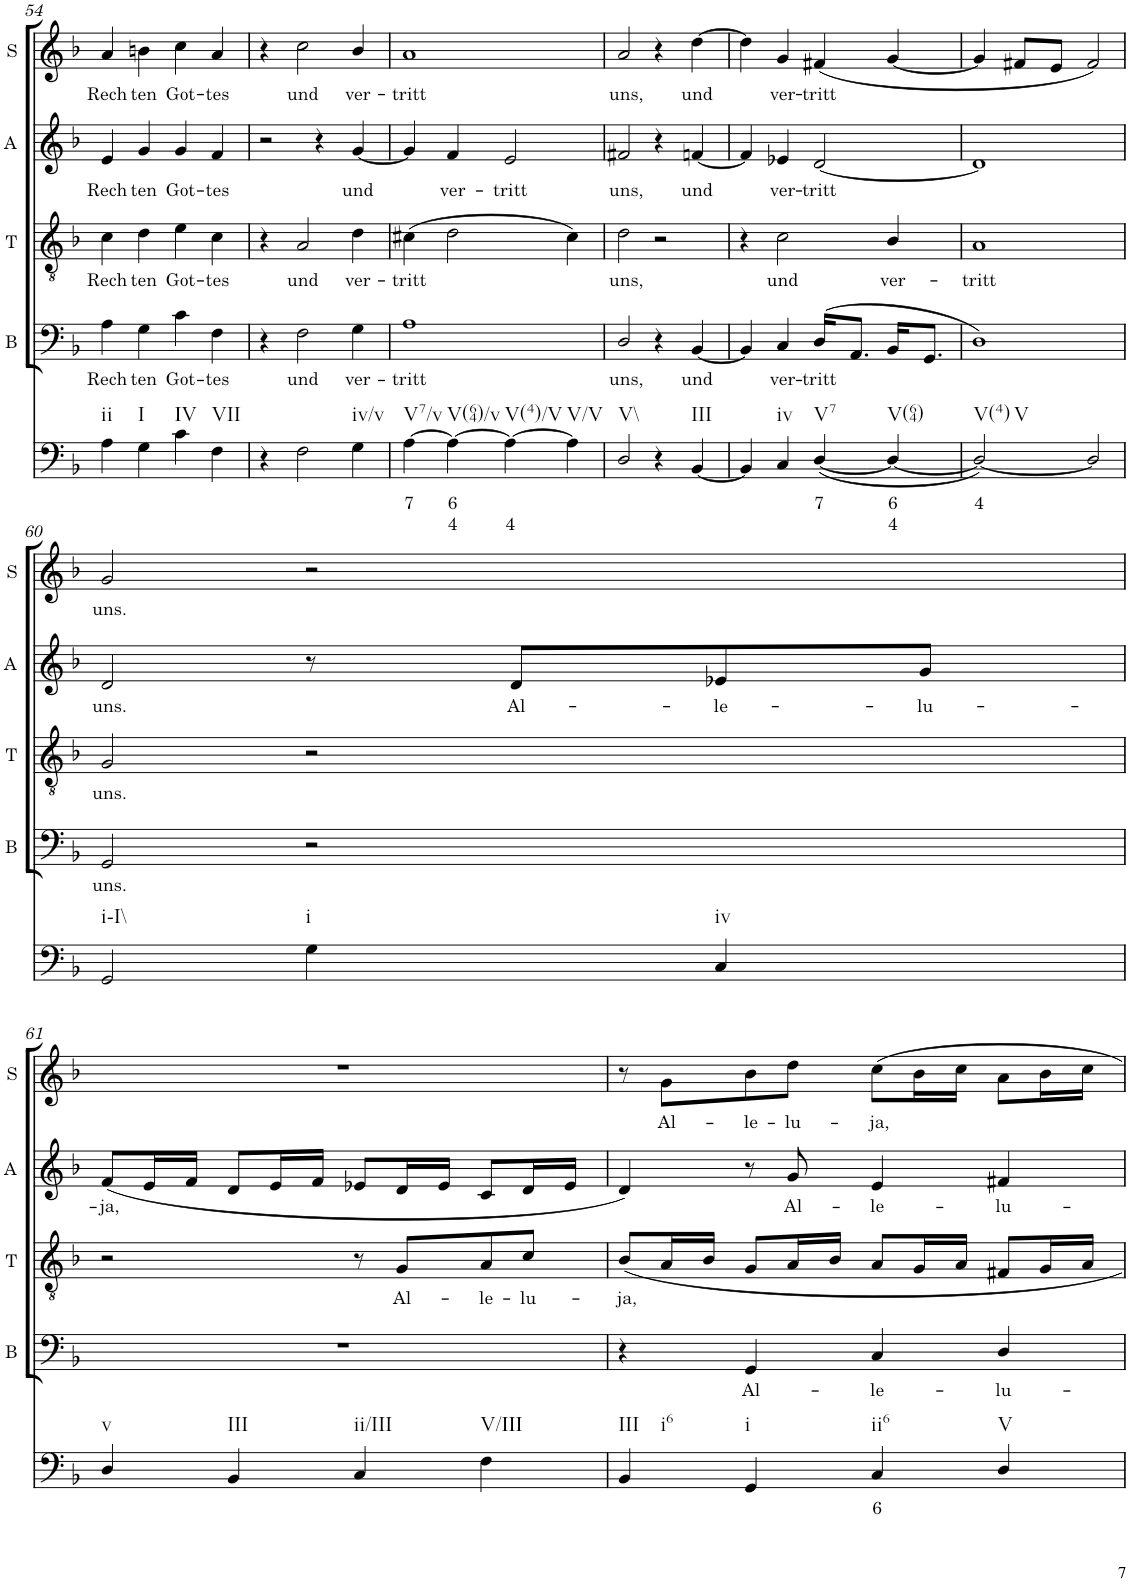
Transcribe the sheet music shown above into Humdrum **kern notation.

**kern	**text	**text	**kern	**text	**kern	**text	**kern	**text	**kern	**text
*part5	*part5	*part5	*part4	*part4	*part3	*part3	*part2	*part2	*part1	*part1
*staff5	*staff5	*staff5	*staff4	*staff4	*staff3	*staff3	*staff2	*staff2	*staff1	*staff1
*I"Continuo	*	*	*I"Bass	*	*I"Tenor	*	*I"Alto	*	*I"Soprano	*
*	*	*	*I'B	*	*I'T	*	*I'A	*	*I'S	*
!!LO:PB:g=z
*clefF4	*	*	*clefF4	*	*clefGv2	*	*clefG2	*	*clefG2	*
*k[b-]	*	*	*k[b-]	*	*k[b-]	*	*k[b-]	*	*k[b-]	*
*M4/4	*	*	*M4/4	*	*M4/4	*	*M4/4	*	*M4/4	*
=54	=54	=54	=54	=54	=54	=54	=54	=54	=54	=54
!LO:TX:b:t=ii	!	!	!	!	!	!	!	!	!	!
!	!	!	!	!LO:LY:b	!	!LO:LY:b	!	!LO:LY:b	!	!LO:LY:b
4A\	.	.	4A\	Rech-	4c\	Rech-	4e/	Rech-	4a/	Rech-
!LO:TX:b:t=I	!	!	!	!	!	!	!	!	!	!
!	!	!	!	!LO:LY:b	!	!LO:LY:b	!	!LO:LY:b	!	!LO:LY:b
4G\	.	.	4G\	ten	4d\	ten	4g/	ten	4bn\	ten
!LO:TX:b:t=IV	!	!	!	!	!	!	!	!	!	!
!	!	!	!	!LO:LY:b	!	!LO:LY:b	!	!LO:LY:b	!	!LO:LY:b
4c\	.	.	4c\	Got-	4e\	Got-	4g/	Got-	4cc\	Got-
!LO:TX:b:t=VII	!	!	!	!	!	!	!	!	!	!
!	!	!	!	!LO:LY:b	!	!LO:LY:b	!	!LO:LY:b	!	!LO:LY:b
4F\	.	.	4F\	tes	4c\	tes	4f/	tes	4a/	tes
=55	=55	=55	=55	=55	=55	=55	=55	=55	=55	=55
4r	.	.	4r	.	4r	.	2r	.	4r	.
!	!	!	!	!LO:LY:b	!	!LO:LY:b	!	!	!	!LO:LY:b
2F\	.	.	2F\	und	2A/	und	.	.	2cc\	und
.	.	.	.	.	.	.	4r	.	.	.
!LO:TX:b:t=iv/v	!	!	!	!	!	!	!	!	!	!
!	!	!	!	!LO:LY:b	!	!LO:LY:b	!	!LO:LY:b	!	!LO:LY:b
4G\	.	.	4G\	ver-	4d\	ver-	[4g/	und	4b-/	ver-
=56	=56	=56	=56	=56	=56	=56	=56	=56	=56	=56
!LO:TX:b:t=V7/v	!	!	!	!	!	!	!	!	!	!
!	!LO:LY:b	!	!	!LO:LY:b	!	!LO:LY:b	!	!	!	!LO:LY:b
[4A\	7	.	1A	tritt	(4c#X\	tritt	4g/]	.	1a	tritt
!LO:TX:b:t=V(64)/v	!	!	!	!	!	!	!	!	!	!
!	!LO:LY:b	!LO:LY:b	!	!	!	!	!	!LO:LY:b	!	!
4A\_	6	4	.	.	2d\	.	4f/	ver-	.	.
!LO:TX:b:t=V(4)/V	!	!	!	!	!	!	!	!	!	!
!	!	!LO:LY:b	!	!	!	!	!	!LO:LY:b	!	!
4A\_	.	4	.	.	.	.	2e/	tritt	.	.
!LO:TX:b:t=V/V	!	!	!	!	!	!	!	!	!	!
4A\]	.	.	.	.	4c#\)	.	.	.	.	.
=57	=57	=57	=57	=57	=57	=57	=57	=57	=57	=57
!LO:TX:b:t=V\\	!	!	!	!	!	!	!	!	!	!
!	!	!	!	!LO:LY:b	!	!LO:LY:b	!	!LO:LY:b	!	!LO:LY:b
2D/	.	.	2D/	uns,	2d\	uns,	2f#X/	uns,	2a/	uns,
4r	.	.	4r	.	2r	.	4r	.	4r	.
!LO:TX:b:t=III	!	!	!	!	!	!	!	!	!	!
!	!	!	!	!LO:LY:b	!	!	!	!LO:LY:b	!	!LO:LY:b
[4BB-/	.	.	[4BB-/	und	.	.	[4fn/	und	[4dd\	und
=58	=58	=58	=58	=58	=58	=58	=58	=58	=58	=58
4BB-/]	.	.	4BB-/]	.	4r	.	4f/]	.	4dd\]	.
!LO:TX:b:t=iv	!	!	!	!	!	!	!	!	!	!
!	!	!	!	!LO:LY:b	!	!LO:LY:b	!	!LO:LY:b	!	!LO:LY:b
4C/	.	.	4C/	ver-	2c\	und	4e-X/	ver-	4g/	ver-
!LO:TX:b:t=V7	!	!	!	!	!	!	!	!	!	!
!	!LO:LY:b	!	!	!LO:LY:b	!	!	!	!LO:LY:b	!	!LO:LY:b
([4D/	7	.	(16D/KL	tritt	.	.	[2d/	tritt	(4f#X/	tritt
.	.	.	8.AA/J	.	.	.	.	.	.	.
!LO:TX:b:t=V(64)	!	!	!	!	!	!	!	!	!	!
!	!LO:LY:b	!LO:LY:b	!	!	!	!LO:LY:b	!	!	!	!
4D/_	6	4	16BB-/KL	.	4B-/	ver-	.	.	[4g/	.
.	.	.	8.GG/J	.	.	.	.	.	.	.
=59	=59	=59	=59	=59	=59	=59	=59	=59	=59	=59
!LO:TX:b:t=V(4)	!	!	!	!	!	!	!	!	!	!
!LO:TX:b:t=V	!	!	!	!	!	!	!	!	!	!
!	!LO:LY:b	!	!	!	!	!LO:LY:b	!	!	!	!
2D/_)	4	.	1D)	.	1A	tritt	1d]	.	4g/]	.
.	.	.	.	.	.	.	.	.	8f#X/L	.
.	.	.	.	.	.	.	.	.	8e/J	.
2D/]	.	.	.	.	.	.	.	.	2f#/)	.
!!LO:LB:g=z
=60	=60	=60	=60	=60	=60	=60	=60	=60	=60	=60
!LO:TX:b:t=i\\-I\\	!	!	!	!	!	!	!	!	!	!
!	!	!	!	!LO:LY:b	!	!LO:LY:b	!	!LO:LY:b	!	!LO:LY:b
2GG/	.	.	2GG/	uns.	2G/	uns.	2d/	uns.	2g/	uns.
!LO:TX:b:t=i	!	!	!	!	!	!	!	!	!	!
4G\	.	.	2r	.	2r	.	8r	.	2r	.
!	!	!	!	!	!	!	!	!LO:LY:b	!	!
.	.	.	.	.	.	.	8d/L	Al-	.	.
!LO:TX:b:t=iv	!	!	!	!	!	!	!	!	!	!
!	!	!	!	!	!	!	!	!LO:LY:b	!	!
4C/	.	.	.	.	.	.	8e-X/	le-	.	.
!	!	!	!	!	!	!	!	!LO:LY:b	!	!
.	.	.	.	.	.	.	8g/J	lu-	.	.
!!LO:LB:g=z
=61	=61	=61	=61	=61	=61	=61	=61	=61	=61	=61
!LO:TX:b:t=v	!	!	!	!	!	!	!	!	!	!
!	!	!	!	!	!	!	!	!LO:LY:b	!	!
4D/	.	.	1r	.	2r	.	(8f/L	ja,	1r	.
.	.	.	.	.	.	.	16e/L	.	.	.
.	.	.	.	.	.	.	16f/JJ	.	.	.
!LO:TX:b:t=III	!	!	!	!	!	!	!	!	!	!
4BB-/	.	.	.	.	.	.	8d/L	.	.	.
.	.	.	.	.	.	.	16e/L	.	.	.
.	.	.	.	.	.	.	16f/JJ	.	.	.
!LO:TX:b:t=ii/III	!	!	!	!	!	!	!	!	!	!
4C/	.	.	.	.	8r	.	8e-X/L	.	.	.
!	!	!	!	!	!	!LO:LY:b	!	!	!	!
.	.	.	.	.	8G/L	Al-	16d/L	.	.	.
.	.	.	.	.	.	.	16e-/JJ	.	.	.
!LO:TX:b:t=V/III	!	!	!	!	!	!	!	!	!	!
!	!	!	!	!	!	!LO:LY:b	!	!	!	!
4F\	.	.	.	.	8A/	le-	8c/L	.	.	.
!	!	!	!	!	!	!LO:LY:b	!	!	!	!
.	.	.	.	.	8c/J	lu-	16d/L	.	.	.
.	.	.	.	.	.	.	16e-/JJ	.	.	.
=62	=62	=62	=62	=62	=62	=62	=62	=62	=62	=62
!LO:TX:b:t=III	!	!	!	!	!	!	!	!	!	!
!LO:TX:b:t=i6	!	!	!	!	!	!	!	!	!	!
!	!	!	!	!	!	!LO:LY:b	!	!	!	!
4BB-/	.	.	4r	.	8B-/L	ja,	4d/)	.	8r	.
!	!	!	!	!	!	!	!	!	!	!LO:LY:b
.	.	.	.	.	16A/L	.	.	.	8g\L	Al-
.	.	.	.	.	16B-/JJ	.	.	.	.	.
!LO:TX:b:t=i	!	!	!	!	!	!	!	!	!	!
!	!	!	!	!LO:LY:b	!	!	!	!	!	!LO:LY:b
4GG/	.	.	4GG/	Al-	8G/L	.	8r	.	8b-\	le-
!	!	!	!	!	!	!	!	!LO:LY:b	!	!LO:LY:b
.	.	.	.	.	16A/L	.	8g/	Al-	8dd\J	lu-
.	.	.	.	.	16B-/JJ	.	.	.	.	.
!LO:TX:b:t=ii6	!	!	!	!	!	!	!	!	!	!
!	!LO:LY:b	!	!	!LO:LY:b	!	!	!	!LO:LY:b	!	!LO:LY:b
4C/	6	.	4C/	le-	8A/L	.	4e/	le-	8cc\L	ja,
.	.	.	.	.	16G/L	.	.	.	16b-\L	.
.	.	.	.	.	16A/JJ	.	.	.	16cc\JJ	.
!LO:TX:b:t=V	!	!	!	!	!	!	!	!	!	!
!	!	!	!	!LO:LY:b	!	!	!	!LO:LY:b	!	!
4D/	.	.	4D/	lu-	8F#X/L	.	4f#X/	lu-	8a\L	.
.	.	.	.	.	16G/L	.	.	.	16b-\L	.
.	.	.	.	.	16A/JJ	.	.	.	16cc\JJ	.
=	=	=	=	=	=	=	=	=	=	=
*-	*-	*-	*-	*-	*-	*-	*-	*-	*-	*-
